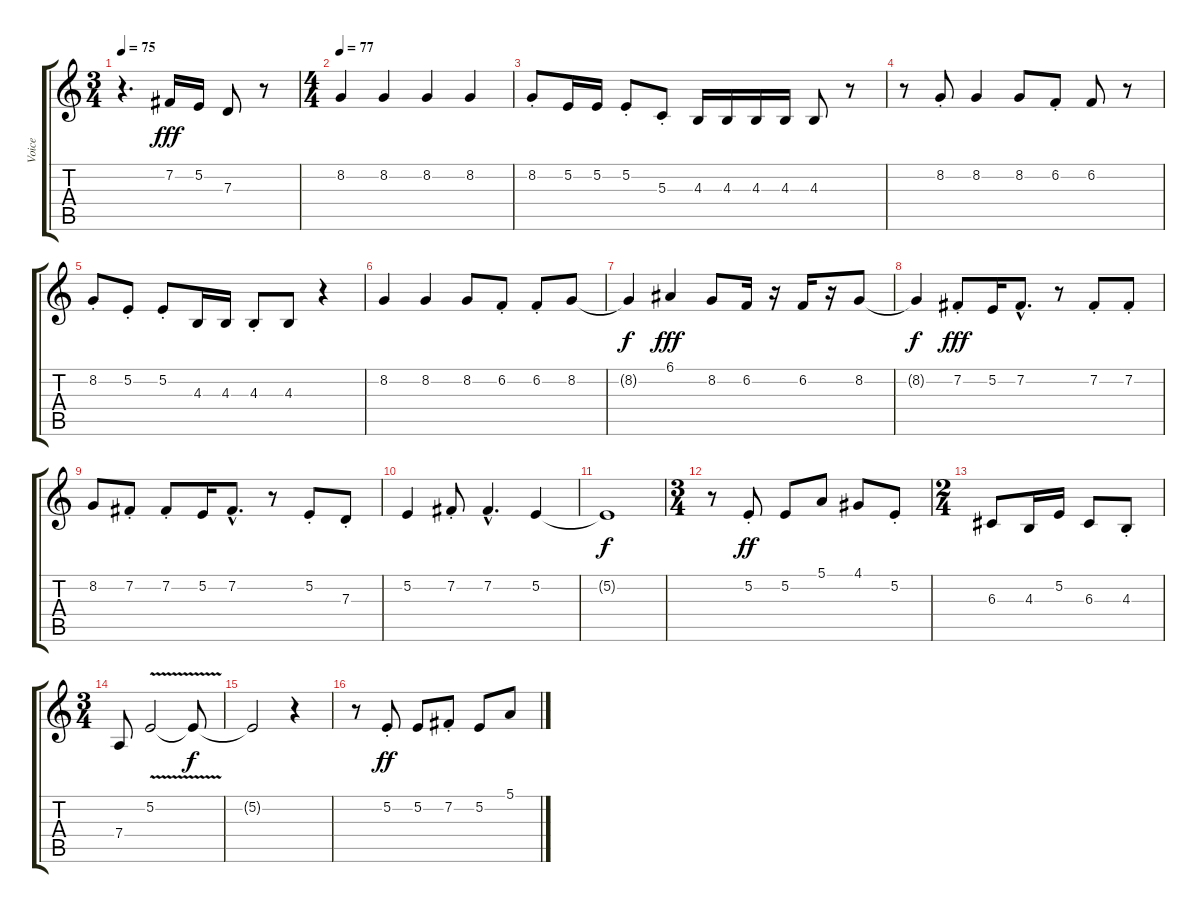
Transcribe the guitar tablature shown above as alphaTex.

\track ("Voice" "Voice") {instrument lead3calliope}
\staff {score tabs}
\tuning (E4 B3 G3 D3 A2 E2) {hide}
\ts (3 4)
\tempo 75
\clef g2
\ks c
r.4{d dy fff} 7.2.16{balance 13} 5.2.16 7.3.8 r.8 |
\ts (4 4)
\tempo 77
8.2.4 8.2.4 8.2.4 8.2.4 |
8.2{st}.8 5.2.16 5.2.16 5.2{st}.8 5.3{st}.8 4.3.16 4.3.16 4.3.16 4.3.16 4.3.8 r.8 |
r.8 8.2{st}.8 8.2.4 8.2.8 6.2{st}.8 6.2.8 r.8 |
8.2{st}.8 5.2{st}.8 5.2{st}.8 4.3.16 4.3.16 4.3{st}.8 4.3.8 r.4 |
8.2.4 8.2.4 8.2.8 6.2{st}.8 6.2{st}.8 8.2.8 |
8.2{t}.4{dy f} 6.1.4{dy fff} 8.2.8 6.2.16 r.16 6.2.16 r.16 8.2.8 |
8.2{t}.4{dy f} 7.2{st}.8{dy fff} 5.2.16 7.2{hac}.8{d} r.8 7.2{st}.8 7.2{st}.8 |
8.2.8 7.2{st}.8 7.2{st}.8 5.2.16 7.2{hac}.8{d} r.8 5.2{st}.8 7.3{st}.8 |
5.2.4 7.2{st}.8 7.2{hac}.4{d} 5.2.4 |
5.2{t}.1{dy f} |
\ts (3 4)
r.8 5.2{st}.8{dy ff balance 8} 5.2.8 5.1.8 4.1.8 5.2{st}.8 |
\ts (2 4)
6.3.8 4.3.16 5.2.16 6.3.8 4.3{st}.8 |
\ts (3 4)
7.4.8 5.2{v}.2 5.2{t}.8{dy f} |
5.2{t}.2 r.4 |
r.8 5.2{st}.8{dy ff} 5.2.8 7.2{st}.8 5.2.8 5.1.8
